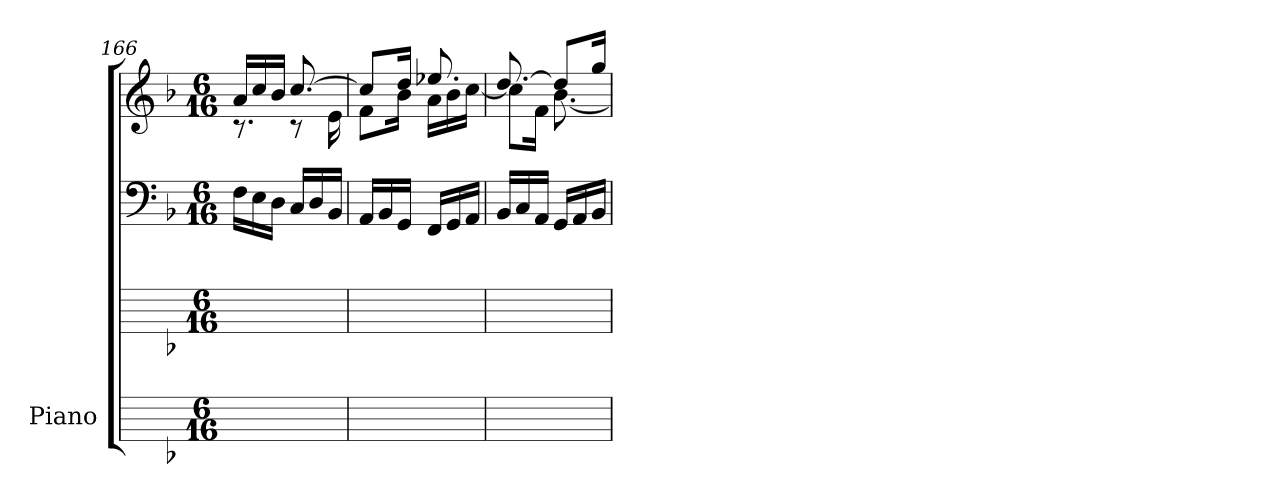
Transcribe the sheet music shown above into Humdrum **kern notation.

**kern	**kern	**kern	**kern
*part1	*part1	*part1	*part1
*staff4	*staff3	*staff2	*staff1
*I"Piano	*	*	*
*I'Pno	*	*	*
!!LO:LB:g=z
*	*	*clefF4	*clefG2
*k[b-]	*k[b-]	*k[b-]	*k[b-]
*F:	*F:	*F:	*F:
*M6/16	*M6/16	*M6/16	*M6/16
=166	=166	=166	=166
*	*	*	*^
4.ryy	4.ryy	16FLL	16aLL	8.r
.	.	16E	16cc	.
.	.	16DJJ	16b-JJ	.
.	.	16CLL	[8.cc/	8r
.	.	16D	.	.
.	.	16BB-JJ	.	16e\
=167	=167	=167	=167	=167
4.ryy	4.ryy	16AALL	8cc/L]	8fL
.	.	16BB-	.	.
.	.	16GGJJ	16dd/J	16b-J
.	.	16FFLL	8.ee-X/	16a\LL
.	.	16GG	.	16b-\
.	.	16AAJJ	.	[16cc\JJ
=168	=168	=168	=168	=168
4.ryy	4.ryy	16BB-LL	[8.dd/	8cc\L]
.	.	16C	.	.
.	.	16AAJJ	.	16f\J
.	.	16GGLL	8dd/L]	[8.b-\
.	.	16AA	.	.
.	.	16BB-JJ	16gg/J	.
*	*	*	*v	*v
=	=	=	=
*-	*-	*-	*-
